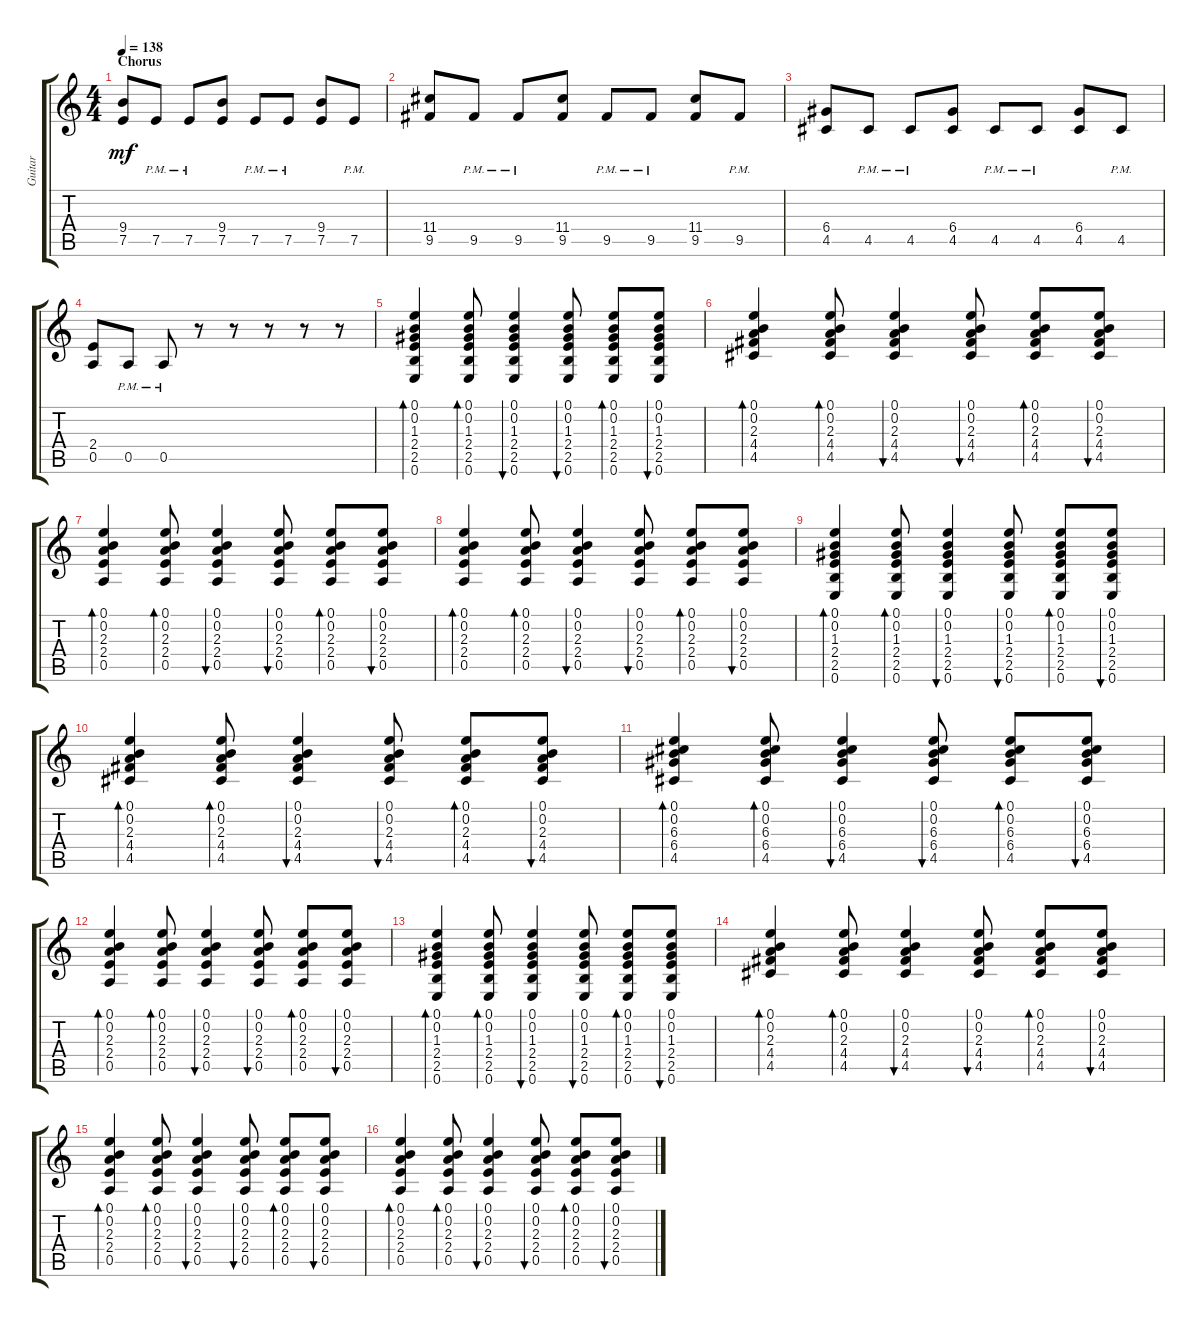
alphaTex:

\track ("Guitar" "Guitar") {instrument acousticguitarsteel}
\staff {score tabs}
\tuning (E4 B3 G3 D3 A2 E2) {hide}
\ts (4 4)
\section ("" "Chorus")
\tempo 138
\clef g2
\ks c
(9.4 7.5).8{dy mf} 7.5{pm}.8 7.5{pm}.8 (9.4 7.5).8 7.5{pm}.8 7.5{pm}.8 (9.4 7.5).8 7.5{pm}.8 |
(11.4 9.5).8 9.5{pm}.8 9.5{pm}.8 (11.4 9.5).8 9.5{pm}.8 9.5{pm}.8 (11.4 9.5).8 9.5{pm}.8 |
(6.4 4.5).8 4.5{pm}.8 4.5{pm}.8 (6.4 4.5).8 4.5{pm}.8 4.5{pm}.8 (6.4 4.5).8 4.5{pm}.8 |
(2.4 0.5).8 0.5{pm}.8 0.5{pm}.8 r.8 r.8 r.8 r.8 r.8 |
(0.1 0.2 1.3 2.4 2.5 0.6).4{bd 30} (0.1 0.2 1.3 2.4 2.5 0.6).8{bd 30} (0.1 0.2 1.3 2.4 2.5 0.6).4{bu 30} (0.1 0.2 1.3 2.4 2.5 0.6).8{bu 30} (0.1 0.2 1.3 2.4 2.5 0.6).8{bd 30} (0.1 0.2 1.3 2.4 2.5 0.6).8{bu 30} |
(0.1 0.2 2.3 4.4 4.5).4{bd 30} (0.1 0.2 2.3 4.4 4.5).8{bd 30} (0.1 0.2 2.3 4.4 4.5).4{bu 30} (0.1 0.2 2.3 4.4 4.5).8{bu 30} (0.1 0.2 2.3 4.4 4.5).8{bd 30} (0.1 0.2 2.3 4.4 4.5).8{bu 30} |
(0.1 0.2 2.3 2.4 0.5).4{bd 30} (0.1 0.2 2.3 2.4 0.5).8{bd 30} (0.1 0.2 2.3 2.4 0.5).4{bu 30} (0.1 0.2 2.3 2.4 0.5).8{bu 30} (0.1 0.2 2.3 2.4 0.5).8{bd 30} (0.1 0.2 2.3 2.4 0.5).8{bu 30} |
(0.1 0.2 2.3 2.4 0.5).4{bd 30} (0.1 0.2 2.3 2.4 0.5).8{bd 30} (0.1 0.2 2.3 2.4 0.5).4{bu 30} (0.1 0.2 2.3 2.4 0.5).8{bu 30} (0.1 0.2 2.3 2.4 0.5).8{bd 30} (0.1 0.2 2.3 2.4 0.5).8{bu 30} |
(0.1 0.2 1.3 2.4 2.5 0.6).4{bd 30} (0.1 0.2 1.3 2.4 2.5 0.6).8{bd 30} (0.1 0.2 1.3 2.4 2.5 0.6).4{bu 30} (0.1 0.2 1.3 2.4 2.5 0.6).8{bu 30} (0.1 0.2 1.3 2.4 2.5 0.6).8{bd 30} (0.1 0.2 1.3 2.4 2.5 0.6).8{bu 30} |
(0.1 0.2 2.3 4.4 4.5).4{bd 30} (0.1 0.2 2.3 4.4 4.5).8{bd 30} (0.1 0.2 2.3 4.4 4.5).4{bu 30} (0.1 0.2 2.3 4.4 4.5).8{bu 30} (0.1 0.2 2.3 4.4 4.5).8{bd 30} (0.1 0.2 2.3 4.4 4.5).8{bu 30} |
(0.1 0.2 6.3 6.4 4.5).4{bd 30} (0.1 0.2 6.3 6.4 4.5).8{bd 30} (0.1 0.2 6.3 6.4 4.5).4{bu 30} (0.1 0.2 6.3 6.4 4.5).8{bu 30} (0.1 0.2 6.3 6.4 4.5).8{bd 30} (0.1 0.2 6.3 6.4 4.5).8{bu 30} |
(0.1 0.2 2.3 2.4 0.5).4{bd 30} (0.1 0.2 2.3 2.4 0.5).8{bd 30} (0.1 0.2 2.3 2.4 0.5).4{bu 30} (0.1 0.2 2.3 2.4 0.5).8{bu 30} (0.1 0.2 2.3 2.4 0.5).8{bd 30} (0.1 0.2 2.3 2.4 0.5).8{bu 30} |
(0.1 0.2 1.3 2.4 2.5 0.6).4{bd 30} (0.1 0.2 1.3 2.4 2.5 0.6).8{bd 30} (0.1 0.2 1.3 2.4 2.5 0.6).4{bu 30} (0.1 0.2 1.3 2.4 2.5 0.6).8{bu 30} (0.1 0.2 1.3 2.4 2.5 0.6).8{bd 30} (0.1 0.2 1.3 2.4 2.5 0.6).8{bu 30} |
(0.1 0.2 2.3 4.4 4.5).4{bd 30} (0.1 0.2 2.3 4.4 4.5).8{bd 30} (0.1 0.2 2.3 4.4 4.5).4{bu 30} (0.1 0.2 2.3 4.4 4.5).8{bu 30} (0.1 0.2 2.3 4.4 4.5).8{bd 30} (0.1 0.2 2.3 4.4 4.5).8{bu 30} |
(0.1 0.2 2.3 2.4 0.5).4{bd 30} (0.1 0.2 2.3 2.4 0.5).8{bd 30} (0.1 0.2 2.3 2.4 0.5).4{bu 30} (0.1 0.2 2.3 2.4 0.5).8{bu 30} (0.1 0.2 2.3 2.4 0.5).8{bd 30} (0.1 0.2 2.3 2.4 0.5).8{bu 30} |
(0.1 0.2 2.3 2.4 0.5).4{bd 30} (0.1 0.2 2.3 2.4 0.5).8{bd 30} (0.1 0.2 2.3 2.4 0.5).4{bu 30} (0.1 0.2 2.3 2.4 0.5).8{bu 30} (0.1 0.2 2.3 2.4 0.5).8{bd 30} (0.1 0.2 2.3 2.4 0.5).8{bu 30}
